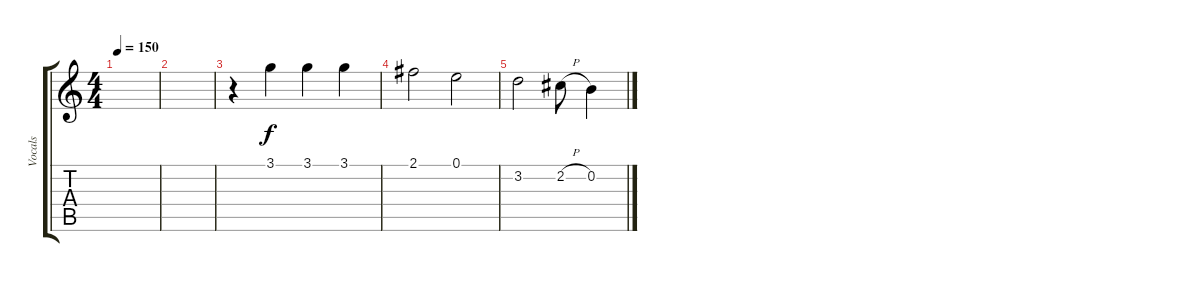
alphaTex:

\track ("Vocals" "Vocals") {instrument electricguitarclean}
\staff {score tabs}
\tuning (E4 B3 G3 D3 A2 E2) {hide}
\ts (4 4)
\tempo 150
\clef g2
\ks c
|
|
r.4 3.1.4 3.1.4 3.1.4 |
2.1.2 0.1.2 |
3.2.2 2.2{h}.8 0.2.4
